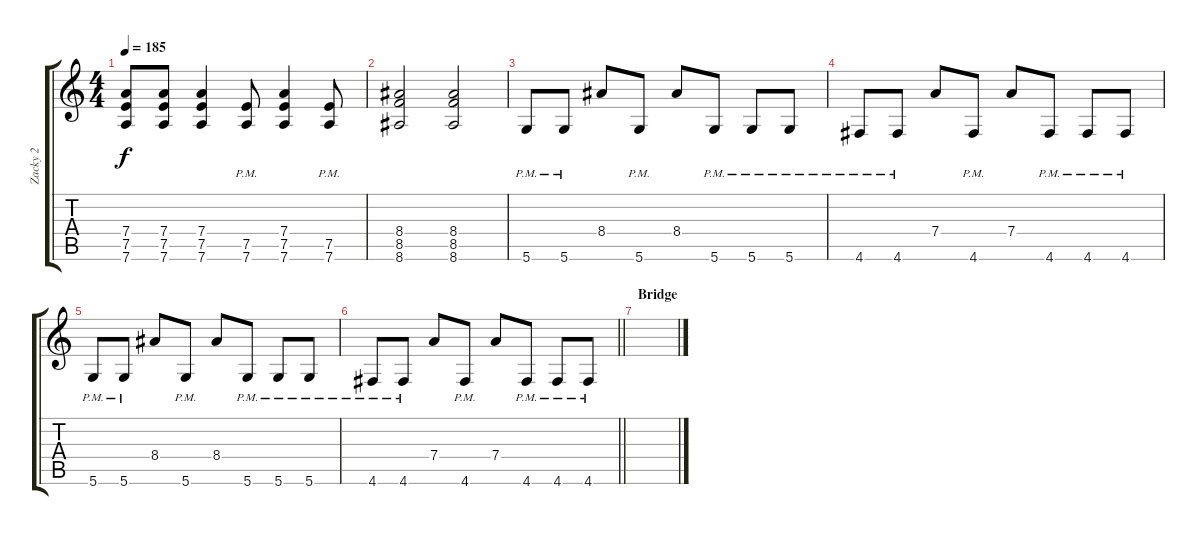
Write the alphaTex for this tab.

\track ("Zacky 2" "Zacky 2") {instrument distortionguitar}
\staff {score tabs}
\tuning (E4 B3 G3 D3 A2 D2) {hide}
\ts (4 4)
\tempo 185
\clef g2
\ks c
(7.4 7.5 7.6).8{dy f} (7.4 7.5 7.6).8 (7.4 7.5 7.6).4 (7.5{pm} 7.6{pm}).8 (7.4 7.5 7.6).4 (7.5{pm} 7.6{pm}).8 |
(8.4 8.5 8.6).2 (8.4 8.5 8.6).2 |
5.6{pm}.8 5.6{pm}.8 8.4.8 5.6{pm}.8 8.4.8 5.6{pm}.8 5.6{pm}.8 5.6{pm}.8 |
4.6{pm}.8 4.6{pm}.8 7.4.8 4.6{pm}.8 7.4.8 4.6{pm}.8 4.6{pm}.8 4.6{pm}.8 |
5.6{pm}.8 5.6{pm}.8 8.4.8 5.6{pm}.8 8.4.8 5.6{pm}.8 5.6{pm}.8 5.6{pm}.8 |
\barLineRight lightlight
4.6{pm}.8 4.6{pm}.8 7.4.8 4.6{pm}.8 7.4.8 4.6{pm}.8 4.6{pm}.8 4.6{pm}.8 |
\section ("" "Bridge")
